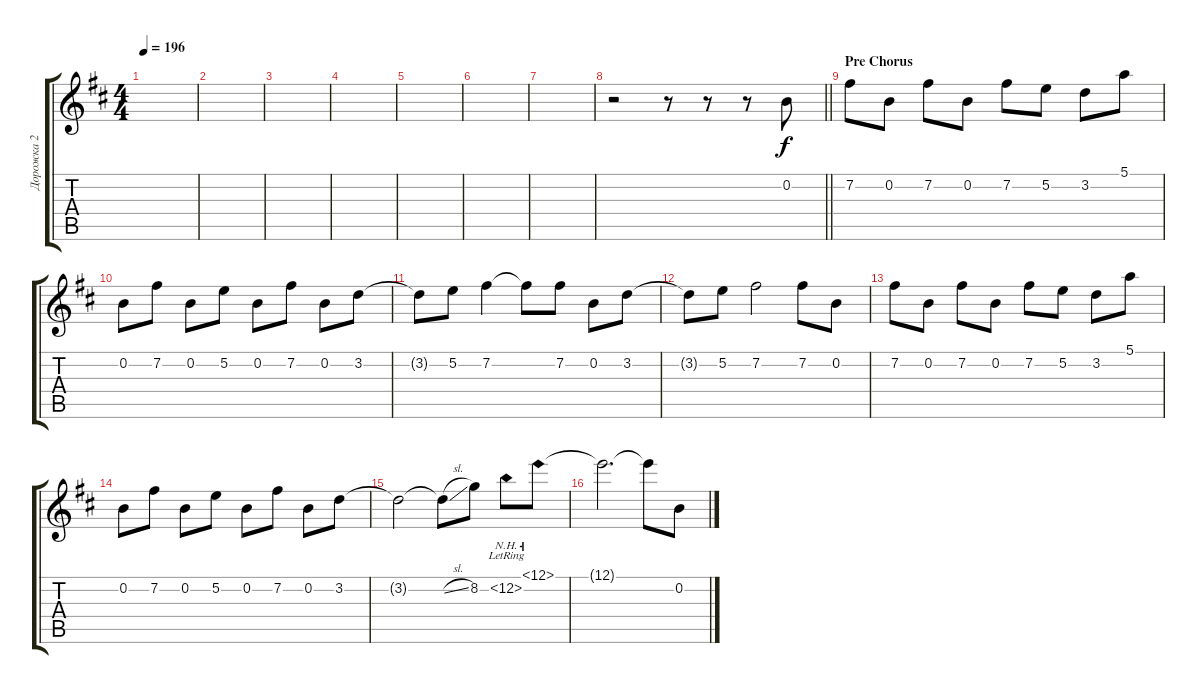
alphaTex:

\track ("Дорожка 2" "Дорожка 2") {instrument distortionguitar}
\staff {score tabs}
\tuning (E4 B3 G3 D3 A2 D2) {hide}
\ts (4 4)
\tempo 196
\clef g2
\ks d
|
|
|
|
|
|
|
\barLineRight lightlight
r.2 r.8 r.8 r.8 0.2.8 |
\section ("" "Pre Chorus")
7.2.8 0.2.8 7.2.8 0.2.8 7.2.8 5.2.8 3.2.8 5.1.8 |
0.2.8 7.2.8 0.2.8 5.2.8 0.2.8 7.2.8 0.2.8 3.2.8 |
3.2{t}.8 5.2.8 7.2.4 7.2{t}.8 7.2.8 0.2.8 3.2.8 |
3.2{t}.8 5.2.8 7.2.2 7.2.8 0.2.8 |
7.2.8 0.2.8 7.2.8 0.2.8 7.2.8 5.2.8 3.2.8 5.1.8 |
0.2.8 7.2.8 0.2.8 5.2.8 0.2.8 7.2.8 0.2.8 3.2.8 |
3.2{t}.2 3.2{sl t}.8 8.2.8 12.2{nh lr}.8 12.1{nh lr}.8 |
12.1{t}.2{d} 12.1{t}.8 0.2.8
